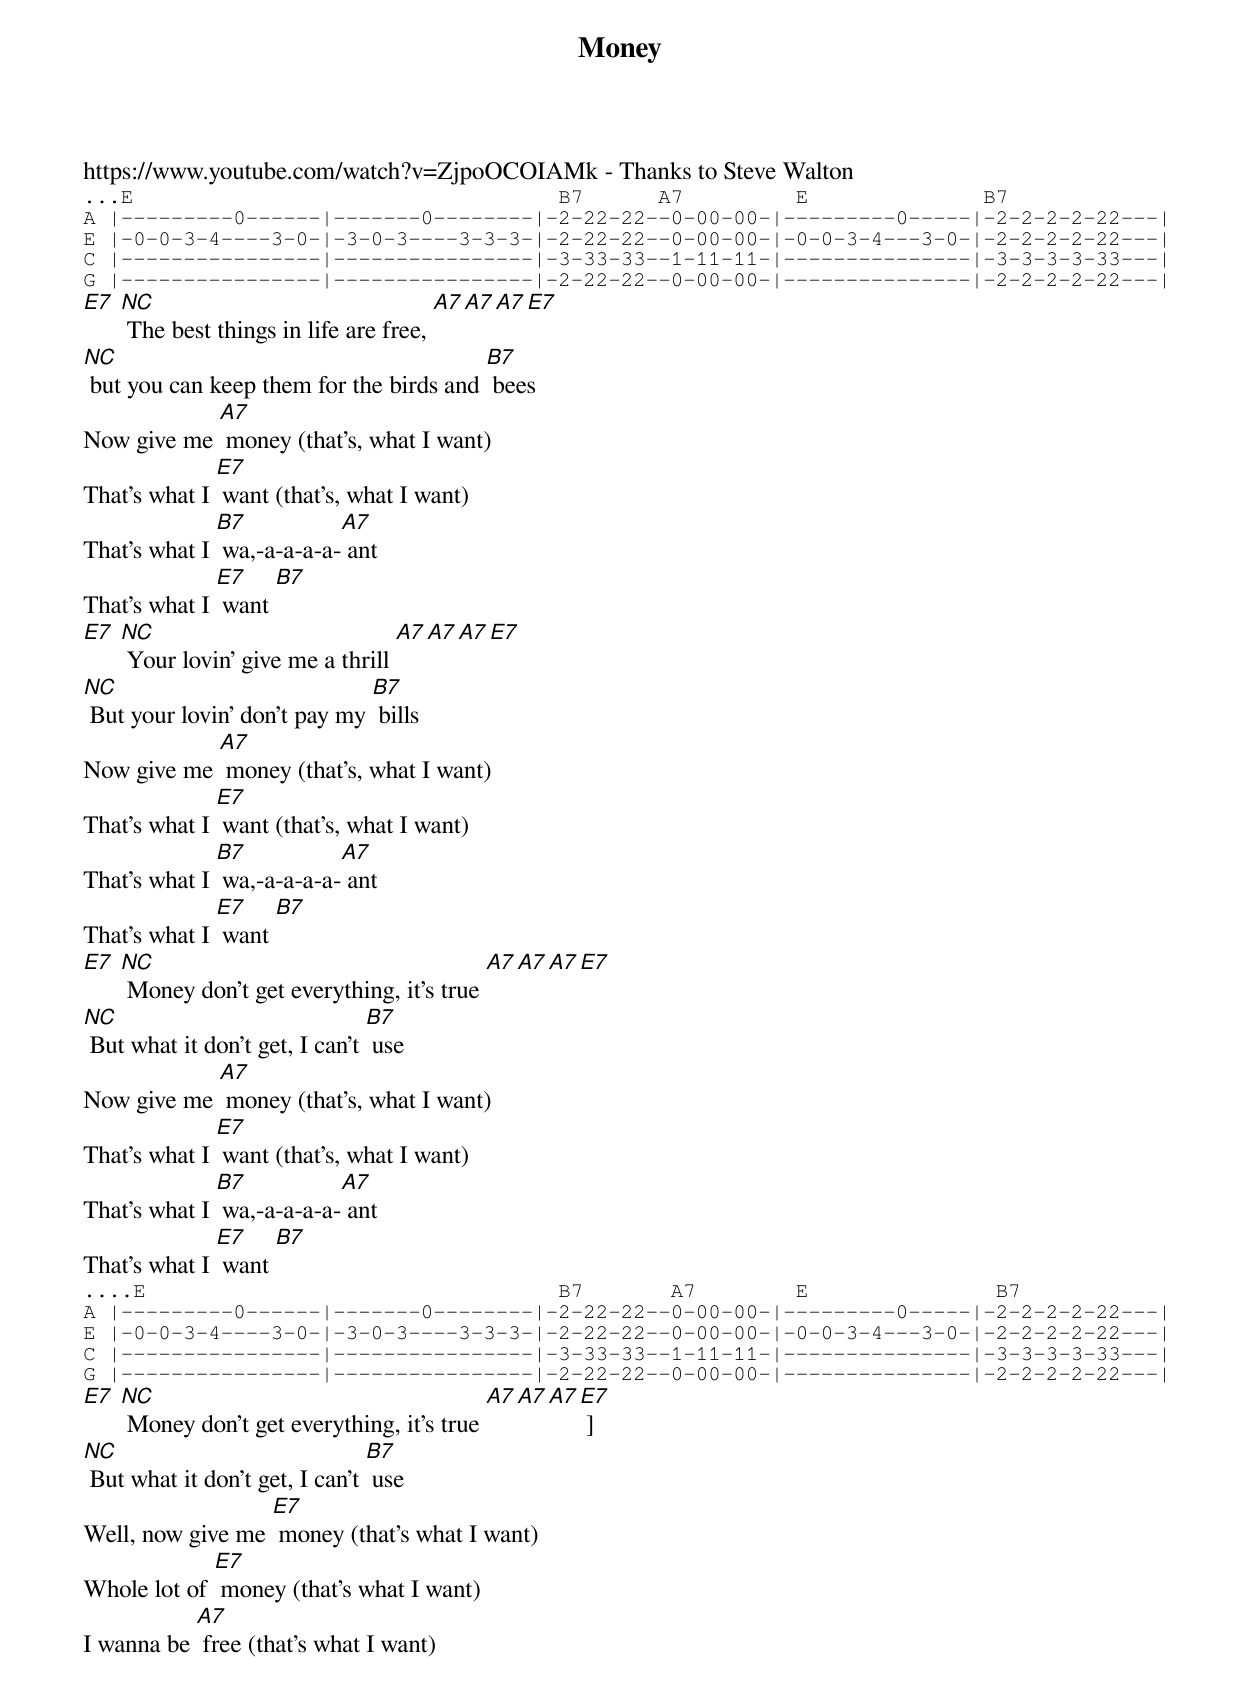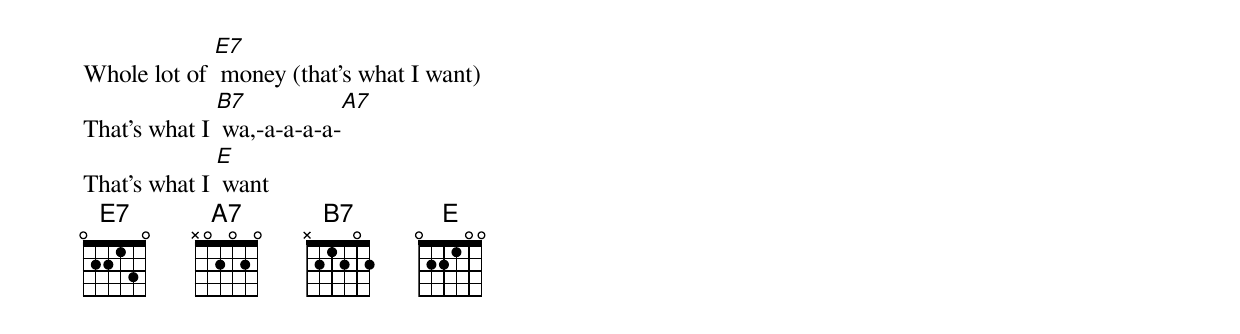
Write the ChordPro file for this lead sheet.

{t: Money}
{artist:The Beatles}
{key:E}
https://www.youtube.com/watch?v=ZjpoOCOIAMk - Thanks to Steve Walton
{sot}
...E                                  B7      A7         E              B7
A |---------0------|-------0--------|-2-22-22--0-00-00-|---------0-----|-2-2-2-2-22---|
E |-0-0-3-4----3-0-|-3-0-3----3-3-3-|-2-22-22--0-00-00-|-0-0-3-4---3-0-|-2-2-2-2-22---|
C |----------------|----------------|-3-33-33--1-11-11-|---------------|-3-3-3-3-33---|
G |----------------|----------------|-2-22-22--0-00-00-|---------------|-2-2-2-2-22---|
{eot}
{c: }
[E7] [NC] The best things in life are free, [A7][A7][A7][E7]
[NC] but you can keep them for the birds and [B7] bees
Now give me [A7] money (that's, what I want)
That's what I [E7] want (that's, what I want)
That's what I [B7] wa,-a-a-a-a-[A7] ant
That's what I [E7] want [B7]
{c: }
[E7] [NC] Your lovin' give me a thrill [A7][A7][A7][E7]
[NC] But your lovin' don't pay my [B7] bills
Now give me [A7] money (that's, what I want)
That's what I [E7] want (that's, what I want)
That's what I [B7] wa,-a-a-a-a-[A7] ant
That's what I [E7] want [B7]
{c: }
[E7] [NC] Money don't get everything, it's true [A7][A7][A7][E7]
[NC] But what it don't get, I can't [B7] use
Now give me [A7] money (that's, what I want)
That's what I [E7] want (that's, what I want)
That's what I [B7] wa,-a-a-a-a-[A7] ant
That's what I [E7] want [B7]
{sot}
....E                                 B7       A7        E               B7
A |---------0------|-------0--------|-2-22-22--0-00-00-|---------0-----|-2-2-2-2-22---|
E |-0-0-3-4----3-0-|-3-0-3----3-3-3-|-2-22-22--0-00-00-|-0-0-3-4---3-0-|-2-2-2-2-22---|
C |----------------|----------------|-3-33-33--1-11-11-|---------------|-3-3-3-3-33---|
G |----------------|----------------|-2-22-22--0-00-00-|---------------|-2-2-2-2-22---|
{eot}
{c: }
[E7] [NC] Money don't get everything, it's true [A7][A7][A7][E7] ]
[NC] But what it don't get, I can't [B7] use
{c: }
Well, now give me [E7] money (that's what I want)
Whole lot of [E7] money (that's what I want)
I wanna be [A7] free (that's what I want)
Whole lot of [E7] money (that's what I want)
That's what I [B7] wa,-a-a-a-a-[A7]
That's what I [E] want
